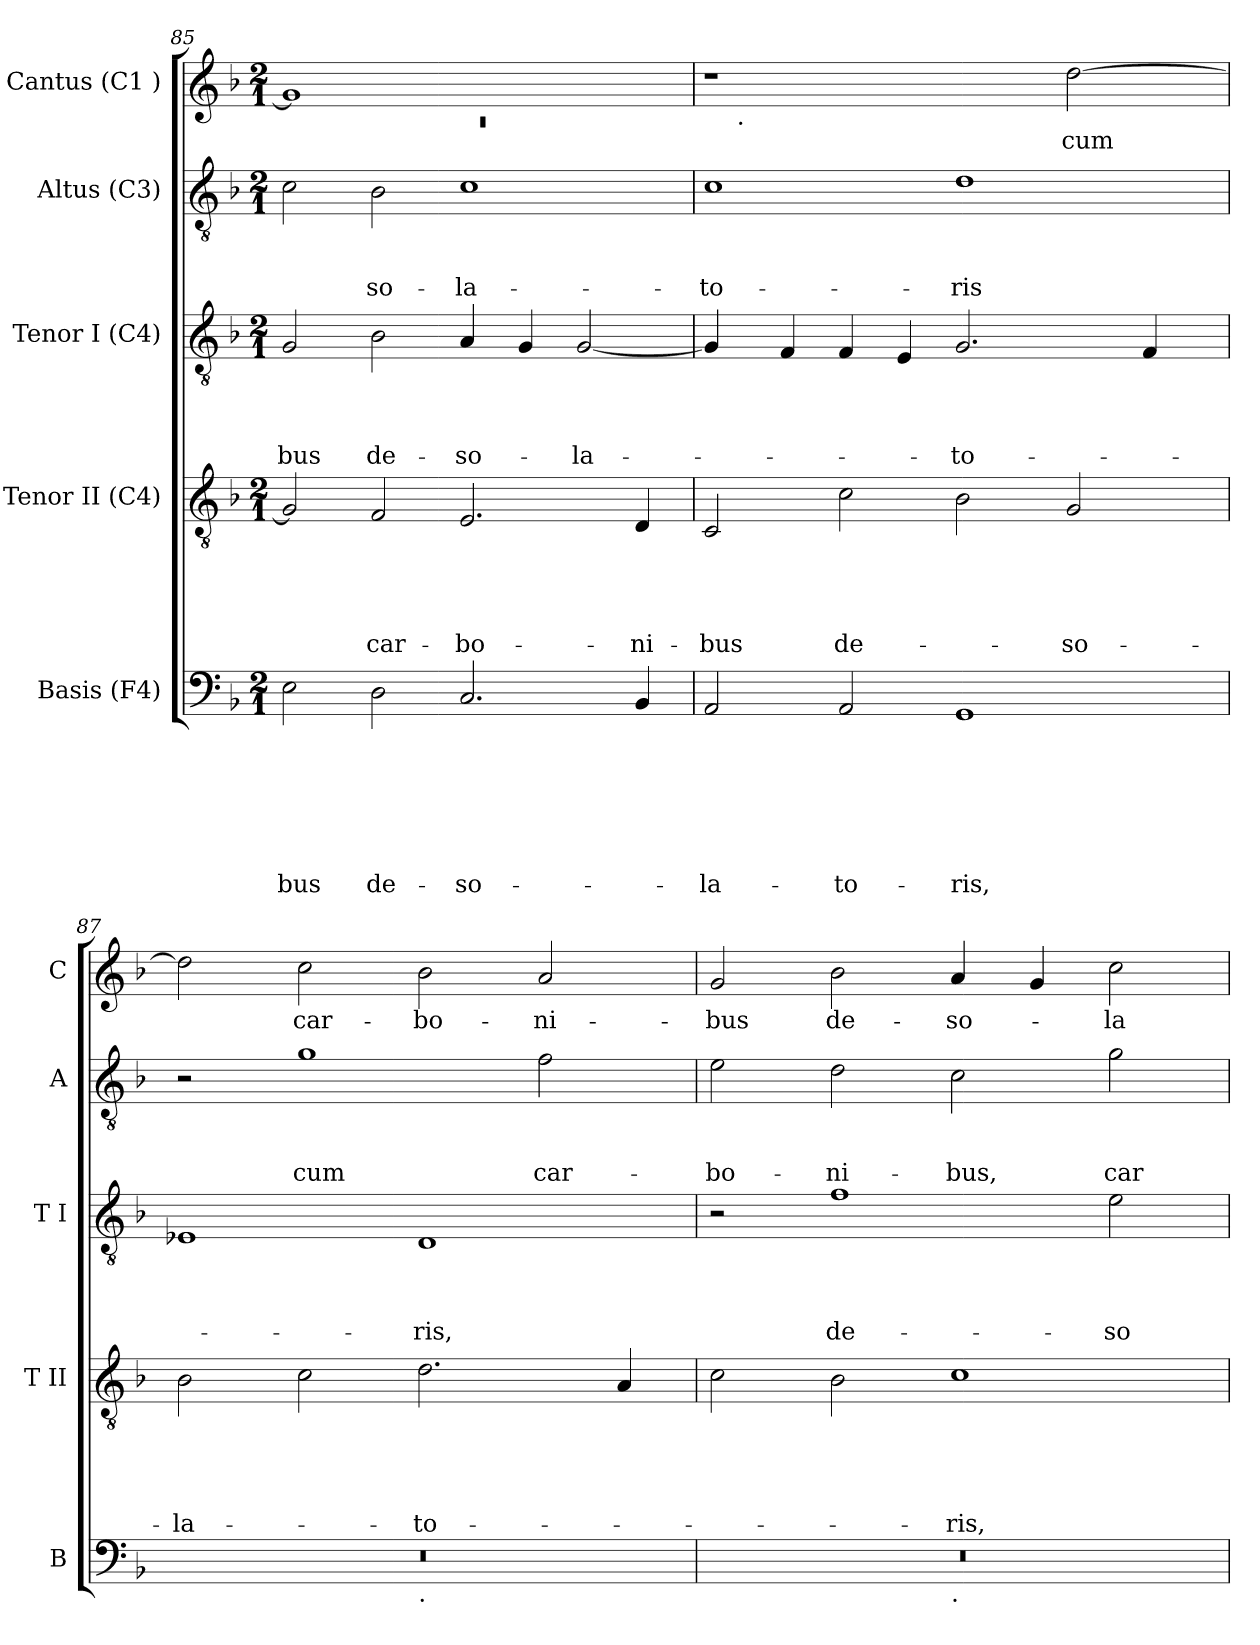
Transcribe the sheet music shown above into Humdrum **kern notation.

**kern	**text	**text	**text	**text	**text	**text	**text	**kern	**text	**text	**text	**text	**text	**kern	**text	**text	**text	**text	**kern	**text	**text	**text	**kern	**text
*part5	*part5	*part5	*part5	*part5	*part5	*part5	*part5	*part4	*part4	*part4	*part4	*part4	*part4	*part3	*part3	*part3	*part3	*part3	*part2	*part2	*part2	*part2	*part1	*part1
*staff5	*staff5	*staff5	*staff5	*staff5	*staff5	*staff5	*staff5	*staff4	*staff4	*staff4	*staff4	*staff4	*staff4	*staff3	*staff3	*staff3	*staff3	*staff3	*staff2	*staff2	*staff2	*staff2	*staff1	*staff1
*I"Basis (F4)	*	*	*	*	*	*	*	*I"Tenor II (C4)	*	*	*	*	*	*I"Tenor I (C4)	*	*	*	*	*I"Altus (C3)	*	*	*	*I"Cantus (C1 )	*
*I'B	*	*	*	*	*	*	*	*I'T II	*	*	*	*	*	*I'T I	*	*	*	*	*I'A	*	*	*	*I'C	*
*clefF4	*	*	*	*	*	*	*	*clefGv2	*	*	*	*	*	*clefGv2	*	*	*	*	*clefGv2	*	*	*	*clefG2	*
*k[b-]	*	*	*	*	*	*	*	*k[b-]	*	*	*	*	*	*k[b-]	*	*	*	*	*k[b-]	*	*	*	*k[b-]	*
*F:	*	*	*	*	*	*	*	*F:	*	*	*	*	*	*F:	*	*	*	*	*F:	*	*	*	*F:	*
*M2/1	*	*	*	*	*	*	*	*M2/1	*	*	*	*	*	*M2/1	*	*	*	*	*M2/1	*	*	*	*M2/1	*
=85	=85	=85	=85	=85	=85	=85	=85	=85	=85	=85	=85	=85	=85	=85	=85	=85	=85	=85	=85	=85	=85	=85	=85	=85
*	*	*	*	*	*	*	*	*	*	*	*	*	*	*	*	*	*	*	*	*	*	*	*^	*
!	!	!	!	!	!	!	!LO:LY:b	!	!	!	!	!	!	!	!	!	!	!LO:LY:b	!	!	!	!	!	!LO:N:vis=1	!
2E\	.	.	.	.	.	.	-bus	2G/]	.	.	.	.	.	2G/	.	.	.	-bus	2c\	.	.	.	1g]	0rc	.
!	!	!	!	!	!	!	!LO:LY:b	!	!	!	!	!	!LO:LY:b	!	!	!	!	!LO:LY:b	!	!	!	!LO:LY:b	!	!	!
2D\	.	.	.	.	.	.	de-	2F/	.	.	.	.	car-	2B-\	.	.	.	de-	2B-\	.	.	-so-	.	.	.
!	!	!	!	!	!	!	!LO:LY:b	!	!	!	!	!	!LO:LY:b	!	!	!	!	!LO:LY:b	!	!	!	!LO:LY:b	!	!	!
2.C/	.	.	.	.	.	.	-so-	2.E/	.	.	.	.	-bo-	4A/	.	.	.	-so-	1c	.	.	-la-	1ryy	.	.
.	.	.	.	.	.	.	.	.	.	.	.	.	.	4G/	.	.	.	.	.	.	.	.	.	.	.
!	!	!	!	!	!	!	!	!	!	!	!	!	!	!	!	!	!	!LO:LY:b	!	!	!	!	!	!	!
.	.	.	.	.	.	.	.	.	.	.	.	.	.	[<2G/	.	.	.	-la-	.	.	.	.	.	.	.
!	!	!	!	!	!	!	!	!	!	!	!	!	!LO:LY:b	!	!	!	!	!	!	!	!	!	!	!	!
4BB-/	.	.	.	.	.	.	.	4D/	.	.	.	.	-ni-	.	.	.	.	.	.	.	.	.	.	.	.
!!LO:LB:g=z	!!
=86	=86	=86	=86	=86	=86	=86	=86	=86	=86	=86	=86	=86	=86	=86	=86	=86	=86	=86	=86	=86	=86	=86	=86	=86	=86
!	!	!	!	!	!	!	!LO:LY:b	!	!	!	!	!	!LO:LY:b	!	!	!	!	!	!	!	!	!LO:LY:b	!	!	!
2AA/	.	.	.	.	.	.	-la-	2C/	.	.	.	.	-bus	4G/]	.	.	.	.	1c	.	.	-to-	1r	16.ryy	.
!	!	!	!	!	!	!	!	!	!	!	!	!	!	!	!	!	!	!	!	!	!	!	!	!LO:TX:b:t=.	!
.	.	.	.	.	.	.	.	.	.	.	.	.	.	.	.	.	.	.	.	.	.	.	.	1ryy	.
.	.	.	.	.	.	.	.	.	.	.	.	.	.	4F/	.	.	.	.	.	.	.	.	.	.	.
!	!	!	!	!	!	!	!LO:LY:b	!	!	!	!	!	!LO:LY:b	!	!	!	!	!	!	!	!	!	!	!	!
2AA/	.	.	.	.	.	.	-to-	2c\	.	.	.	.	de-	4F/	.	.	.	.	.	.	.	.	.	.	.
.	.	.	.	.	.	.	.	.	.	.	.	.	.	4E/	.	.	.	.	.	.	.	.	.	.	.
!	!	!	!	!	!	!	!LO:LY:b	!	!	!	!	!	!	!	!	!	!	!LO:LY:b	!	!	!	!LO:LY:b	!	!	!
1GG	.	.	.	.	.	.	-ris,	2B-\	.	.	.	.	.	2.G/	.	.	.	-to-	1d	.	.	-ris	2ryy	.	.
.	.	.	.	.	.	.	.	.	.	.	.	.	.	.	.	.	.	.	.	.	.	.	.	2ryy	.
!	!	!	!	!	!	!	!	!	!	!	!	!	!LO:LY:b	!	!	!	!	!	!	!	!	!	!	!	!LO:LY:b
.	.	.	.	.	.	.	.	2G/	.	.	.	.	-so-	.	.	.	.	.	.	.	.	.	[>2dd\	.	cum
.	.	.	.	.	.	.	.	.	.	.	.	.	.	.	.	.	.	.	.	.	.	.	.	4ryy	.
.	.	.	.	.	.	.	.	.	.	.	.	.	.	4F/	.	.	.	.	.	.	.	.	.	.	.
.	.	.	.	.	.	.	.	.	.	.	.	.	.	.	.	.	.	.	.	.	.	.	.	8ryy	.
.	.	.	.	.	.	.	.	.	.	.	.	.	.	.	.	.	.	.	.	.	.	.	.	32ryy	.
=87	=87	=87	=87	=87	=87	=87	=87	=87	=87	=87	=87	=87	=87	=87	=87	=87	=87	=87	=87	=87	=87	=87	=87	=87	=87
!	!	!	!	!	!	!	!	!	!	!	!	!	!LO:LY:b	!	!	!	!	!	!	!	!	!	!	!	!
*^	*	*	*	*	*	*	*	*	*	*	*	*	*	*	*	*	*	*	*	*	*	*	*v	*v	*
0r	1ryy	.	.	.	.	.	.	.	2B-\	.	.	.	.	-la-	1E-X	.	.	.	.	2r	.	.	.	2dd\]	.
!	!	!	!	!	!	!	!	!	!	!	!	!	!	!	!	!	!	!	!	!	!	!	!LO:LY:b	!	!LO:LY:b
.	.	.	.	.	.	.	.	.	2c\	.	.	.	.	.	.	.	.	.	.	1g	.	.	cum	2cc\	car-
!	!LO:TX:b:t=.	!	!	!	!	!	!	!	!	!	!	!	!	!	!	!	!	!	!	!	!	!	!	!	!
!	!	!	!	!	!	!	!	!	!	!	!	!	!	!LO:LY:b	!	!	!	!	!LO:LY:b	!	!	!	!	!	!LO:LY:b
.	1ryy	.	.	.	.	.	.	.	2.d\	.	.	.	.	-to-	1D	.	.	.	-ris,	.	.	.	.	2b-\	-bo-
!	!	!	!	!	!	!	!	!	!	!	!	!	!	!	!	!	!	!	!	!	!	!	!LO:LY:b	!	!LO:LY:b
.	.	.	.	.	.	.	.	.	.	.	.	.	.	.	.	.	.	.	.	2f\	.	.	car-	2a/	-ni-
.	.	.	.	.	.	.	.	.	4A/	.	.	.	.	.	.	.	.	.	.	.	.	.	.	.	.
=88	=88	=88	=88	=88	=88	=88	=88	=88	=88	=88	=88	=88	=88	=88	=88	=88	=88	=88	=88	=88	=88	=88	=88	=88	=88
!	!	!	!	!	!	!	!	!	!	!	!	!	!	!	!	!	!	!	!	!	!	!	!LO:LY:b	!	!LO:LY:b
0r	1ryy	.	.	.	.	.	.	.	2c\	.	.	.	.	.	2r	.	.	.	.	2e\	.	.	-bo-	2g/	-bus
!	!	!	!	!	!	!	!	!	!	!	!	!	!	!	!	!	!	!	!LO:LY:b	!	!	!	!LO:LY:b	!	!LO:LY:b
.	.	.	.	.	.	.	.	.	2B-\	.	.	.	.	.	1f	.	.	.	de-	2d\	.	.	-ni-	2b-\	de-
!	!LO:TX:b:t=.	!	!	!	!	!	!	!	!	!	!	!	!	!	!	!	!	!	!	!	!	!	!	!	!
!	!	!	!	!	!	!	!	!	!	!	!	!	!	!LO:LY:b	!	!	!	!	!	!	!	!	!LO:LY:b	!	!LO:LY:b
.	1ryy	.	.	.	.	.	.	.	1c	.	.	.	.	-ris,	.	.	.	.	.	2c\	.	.	-bus,	4a/	-so-
.	.	.	.	.	.	.	.	.	.	.	.	.	.	.	.	.	.	.	.	.	.	.	.	4g/	.
!	!	!	!	!	!	!	!	!	!	!	!	!	!	!	!	!	!	!	!LO:LY:b	!	!	!	!LO:LY:b	!	!LO:LY:b
.	.	.	.	.	.	.	.	.	.	.	.	.	.	.	2e\	.	.	.	-so-	2g\	.	.	car-	2cc\	-la-
*v	*v	*	*	*	*	*	*	*	*	*	*	*	*	*	*	*	*	*	*	*	*	*	*	*	*
=	=	=	=	=	=	=	=	=	=	=	=	=	=	=	=	=	=	=	=	=	=	=	=	=
*-	*-	*-	*-	*-	*-	*-	*-	*-	*-	*-	*-	*-	*-	*-	*-	*-	*-	*-	*-	*-	*-	*-	*-	*-
